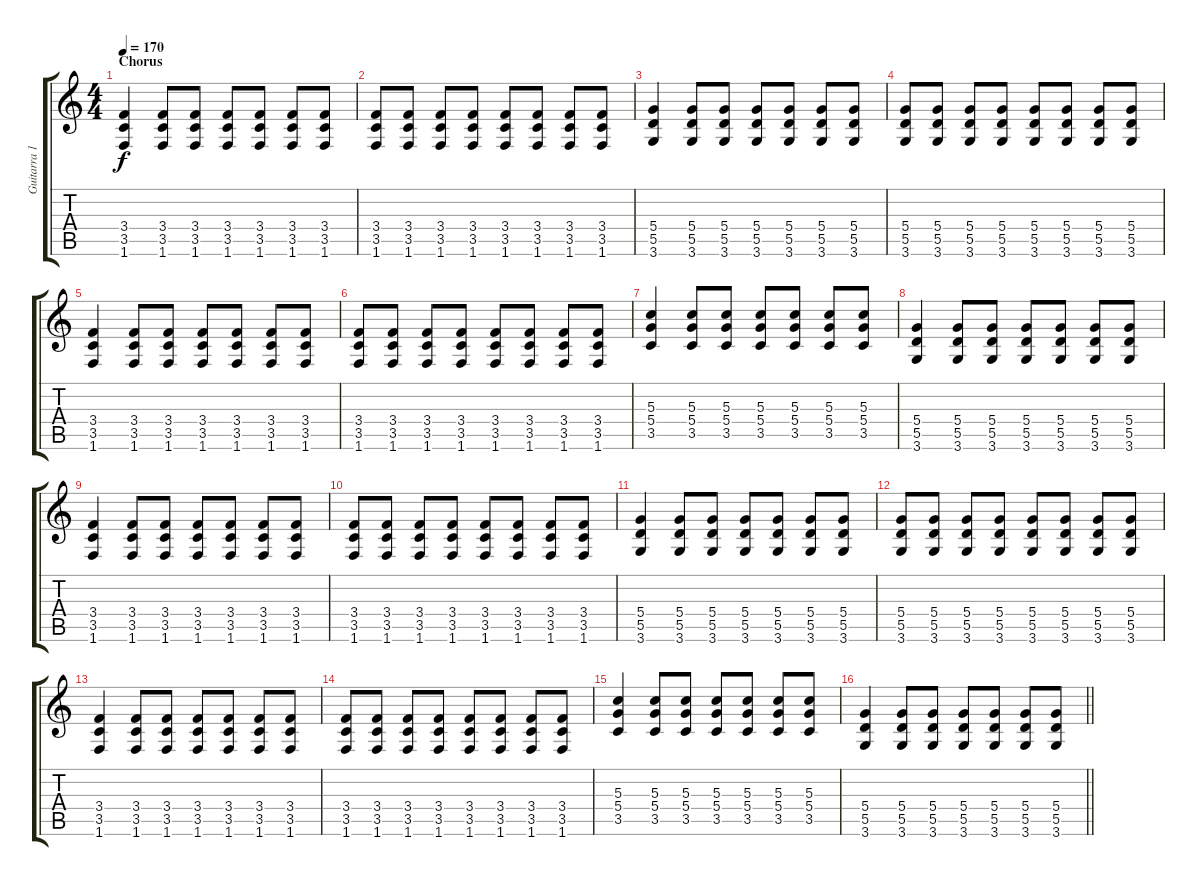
\track ("Guitarra 1 - Mathias" "Guitarra 1") {instrument distortionguitar}
\staff {score tabs}
\tuning (E4 B3 G3 D3 A2 E2) {hide}
\ts (4 4)
\section ("" "Chorus")
\tempo 170
\clef g2
\ks c
(3.4 3.5 1.6).4{dy f volume 13 instrument distortionguitar} (3.4 3.5 1.6).8 (3.4 3.5 1.6).8 (3.4 3.5 1.6).8 (3.4 3.5 1.6).8 (3.4 3.5 1.6).8 (3.4 3.5 1.6).8 |
(3.4 3.5 1.6).8 (3.4 3.5 1.6).8 (3.4 3.5 1.6).8 (3.4 3.5 1.6).8 (3.4 3.5 1.6).8 (3.4 3.5 1.6).8 (3.4 3.5 1.6).8 (3.4 3.5 1.6).8 |
(5.4 5.5 3.6).4 (5.4 5.5 3.6).8 (5.4 5.5 3.6).8 (5.4 5.5 3.6).8 (5.4 5.5 3.6).8 (5.4 5.5 3.6).8 (5.4 5.5 3.6).8 |
(5.4 5.5 3.6).8 (5.4 5.5 3.6).8 (5.4 5.5 3.6).8 (5.4 5.5 3.6).8 (5.4 5.5 3.6).8 (5.4 5.5 3.6).8 (5.4 5.5 3.6).8 (5.4 5.5 3.6).8 |
(3.4 3.5 1.6).4 (3.4 3.5 1.6).8 (3.4 3.5 1.6).8 (3.4 3.5 1.6).8 (3.4 3.5 1.6).8 (3.4 3.5 1.6).8 (3.4 3.5 1.6).8 |
(3.4 3.5 1.6).8 (3.4 3.5 1.6).8 (3.4 3.5 1.6).8 (3.4 3.5 1.6).8 (3.4 3.5 1.6).8 (3.4 3.5 1.6).8 (3.4 3.5 1.6).8 (3.4 3.5 1.6).8 |
(5.3 5.4 3.5).4 (5.3 5.4 3.5).8 (5.3 5.4 3.5).8 (5.3 5.4 3.5).8 (5.3 5.4 3.5).8 (5.3 5.4 3.5).8 (5.3 5.4 3.5).8 |
(5.4 5.5 3.6).4 (5.4 5.5 3.6).8 (5.4 5.5 3.6).8 (5.4 5.5 3.6).8 (5.4 5.5 3.6).8 (5.4 5.5 3.6).8 (5.4 5.5 3.6).8 |
(3.4 3.5 1.6).4 (3.4 3.5 1.6).8 (3.4 3.5 1.6).8 (3.4 3.5 1.6).8 (3.4 3.5 1.6).8 (3.4 3.5 1.6).8 (3.4 3.5 1.6).8 |
(3.4 3.5 1.6).8 (3.4 3.5 1.6).8 (3.4 3.5 1.6).8 (3.4 3.5 1.6).8 (3.4 3.5 1.6).8 (3.4 3.5 1.6).8 (3.4 3.5 1.6).8 (3.4 3.5 1.6).8 |
(5.4 5.5 3.6).4 (5.4 5.5 3.6).8 (5.4 5.5 3.6).8 (5.4 5.5 3.6).8 (5.4 5.5 3.6).8 (5.4 5.5 3.6).8 (5.4 5.5 3.6).8 |
(5.4 5.5 3.6).8 (5.4 5.5 3.6).8 (5.4 5.5 3.6).8 (5.4 5.5 3.6).8 (5.4 5.5 3.6).8 (5.4 5.5 3.6).8 (5.4 5.5 3.6).8 (5.4 5.5 3.6).8 |
(3.4 3.5 1.6).4 (3.4 3.5 1.6).8 (3.4 3.5 1.6).8 (3.4 3.5 1.6).8 (3.4 3.5 1.6).8 (3.4 3.5 1.6).8 (3.4 3.5 1.6).8 |
(3.4 3.5 1.6).8 (3.4 3.5 1.6).8 (3.4 3.5 1.6).8 (3.4 3.5 1.6).8 (3.4 3.5 1.6).8 (3.4 3.5 1.6).8 (3.4 3.5 1.6).8 (3.4 3.5 1.6).8 |
(5.3 5.4 3.5).4 (5.3 5.4 3.5).8 (5.3 5.4 3.5).8 (5.3 5.4 3.5).8 (5.3 5.4 3.5).8 (5.3 5.4 3.5).8 (5.3 5.4 3.5).8 |
\barLineRight lightlight
(5.4 5.5 3.6).4 (5.4 5.5 3.6).8 (5.4 5.5 3.6).8 (5.4 5.5 3.6).8 (5.4 5.5 3.6).8 (5.4 5.5 3.6).8 (5.4 5.5 3.6).8
